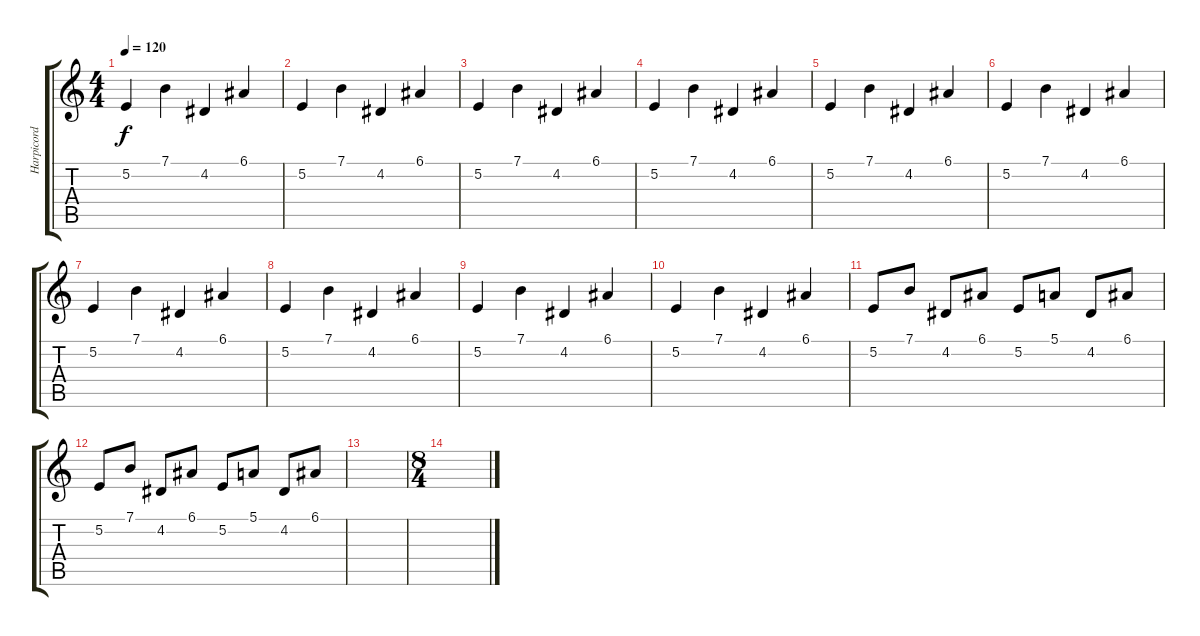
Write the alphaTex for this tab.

\track ("Harpicord  - King Diamond" "Harpicord ") {instrument harpsichord}
\staff {score tabs}
\tuning (E4 B3 G3 D3 A2 E2) {hide}
\ts (4 4)
\tempo 120
\clef g2
\ks c
5.2.4{dy f} 7.1.4 4.2.4 6.1.4 |
5.2.4 7.1.4 4.2.4 6.1.4 |
5.2.4 7.1.4 4.2.4 6.1.4 |
5.2.4 7.1.4 4.2.4 6.1.4 |
5.2.4 7.1.4 4.2.4 6.1.4 |
5.2.4 7.1.4 4.2.4 6.1.4 |
5.2.4 7.1.4 4.2.4 6.1.4 |
5.2.4 7.1.4 4.2.4 6.1.4 |
5.2.4 7.1.4 4.2.4 6.1.4 |
5.2.4 7.1.4 4.2.4 6.1.4 |
5.2.8 7.1.8 4.2.8 6.1.8 5.2.8 5.1.8 4.2.8 6.1.8 |
5.2.8 7.1.8 4.2.8 6.1.8 5.2.8 5.1.8 4.2.8 6.1.8 |
|
\ts (8 4)
